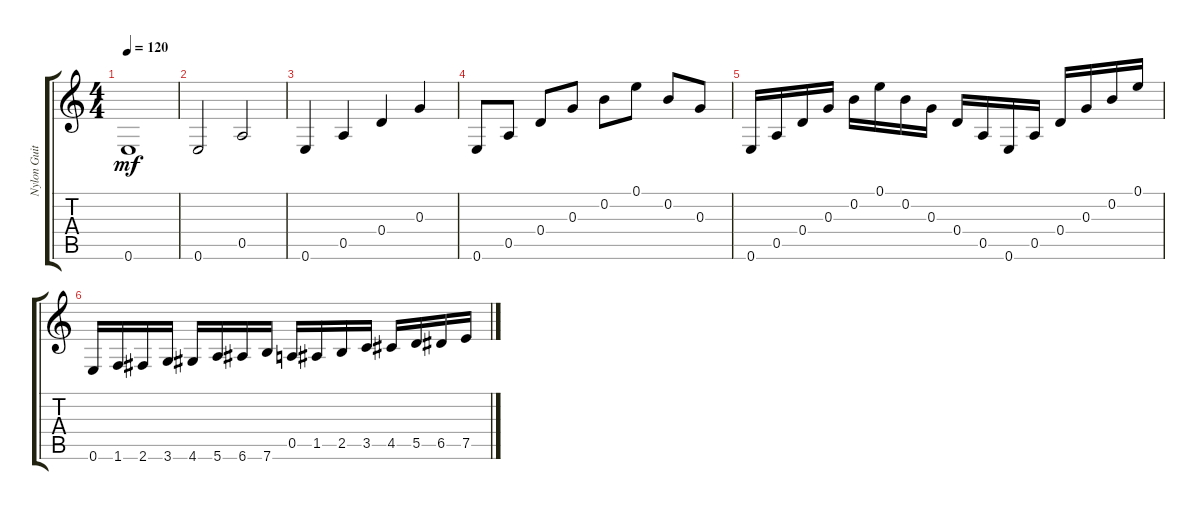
\track ("Nylon Guitar" "Nylon Guit") {instrument acousticguitarnylon}
\staff {score tabs}
\tuning (E4 B3 G3 D3 A2 E2) {hide}
\ts (4 4)
\tempo 120
\clef g2
\ks c
0.6.1{dy mf instrument acousticguitarnylon} |
0.6.2 0.5.2 |
0.6.4 0.5.4 0.4.4 0.3.4 |
0.6.8 0.5.8 0.4.8 0.3.8 0.2.8 0.1.8 0.2.8 0.3.8 |
0.6.16 0.5.16 0.4.16 0.3.16 0.2.16 0.1.16 0.2.16 0.3.16 0.4.16 0.5.16 0.6.16 0.5.16 0.4.16 0.3.16 0.2.16 0.1.16 |
0.6.16 1.6.16 2.6.16 3.6.16 4.6.16 5.6.16 6.6.16 7.6.16 0.5.16 1.5.16 2.5.16 3.5.16 4.5.16 5.5.16 6.5.16 7.5.16
